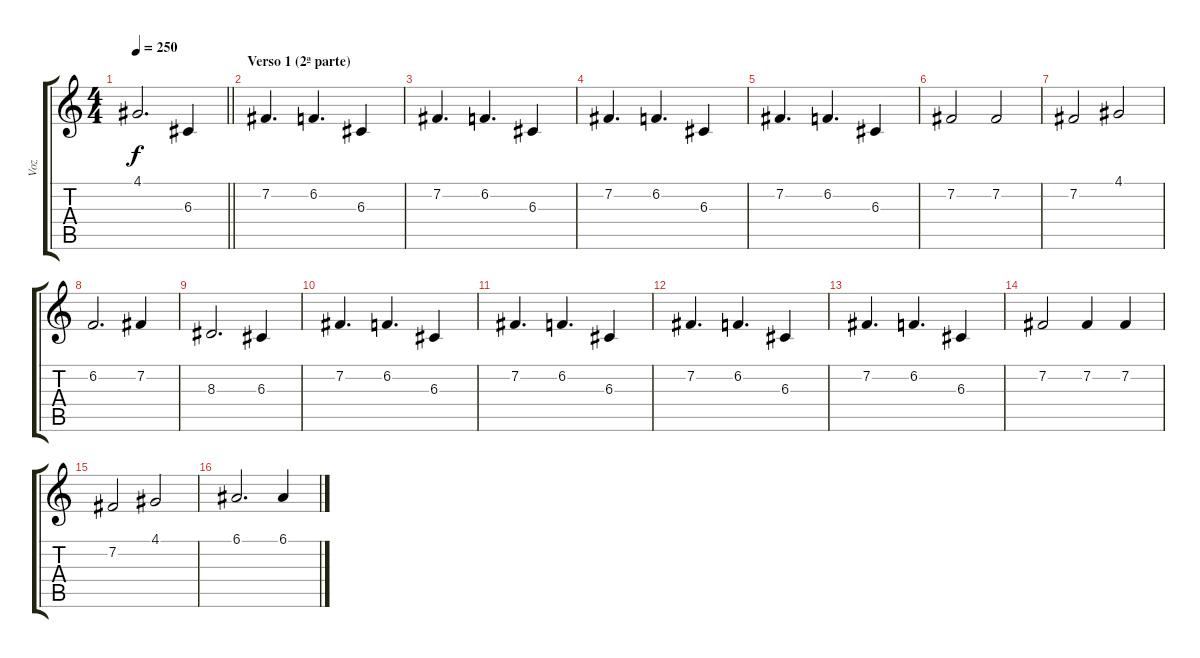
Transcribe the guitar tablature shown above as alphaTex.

\track ("Voz" "Voz") {instrument bassoon}
\staff {score tabs}
\tuning (E4 B3 G3 D3 A2 E2) {hide}
\ts (4 4)
\tempo 250
\clef g2
\barLineRight lightlight
\ks c
4.1.2{d dy f} 6.3.4 |
\section ("" "Verso 1 (2ª parte)")
7.2.4{d} 6.2.4{d} 6.3.4 |
7.2.4{d} 6.2.4{d} 6.3.4 |
7.2.4{d} 6.2.4{d} 6.3.4 |
7.2.4{d} 6.2.4{d} 6.3.4 |
7.2.2 7.2.2 |
7.2.2 4.1.2 |
6.2.2{d} 7.2.4 |
8.3.2{d} 6.3.4 |
7.2.4{d} 6.2.4{d} 6.3.4 |
7.2.4{d} 6.2.4{d} 6.3.4 |
7.2.4{d} 6.2.4{d} 6.3.4 |
7.2.4{d} 6.2.4{d} 6.3.4 |
7.2.2 7.2.4 7.2.4 |
7.2.2 4.1.2 |
6.1.2{d} 6.1.4
